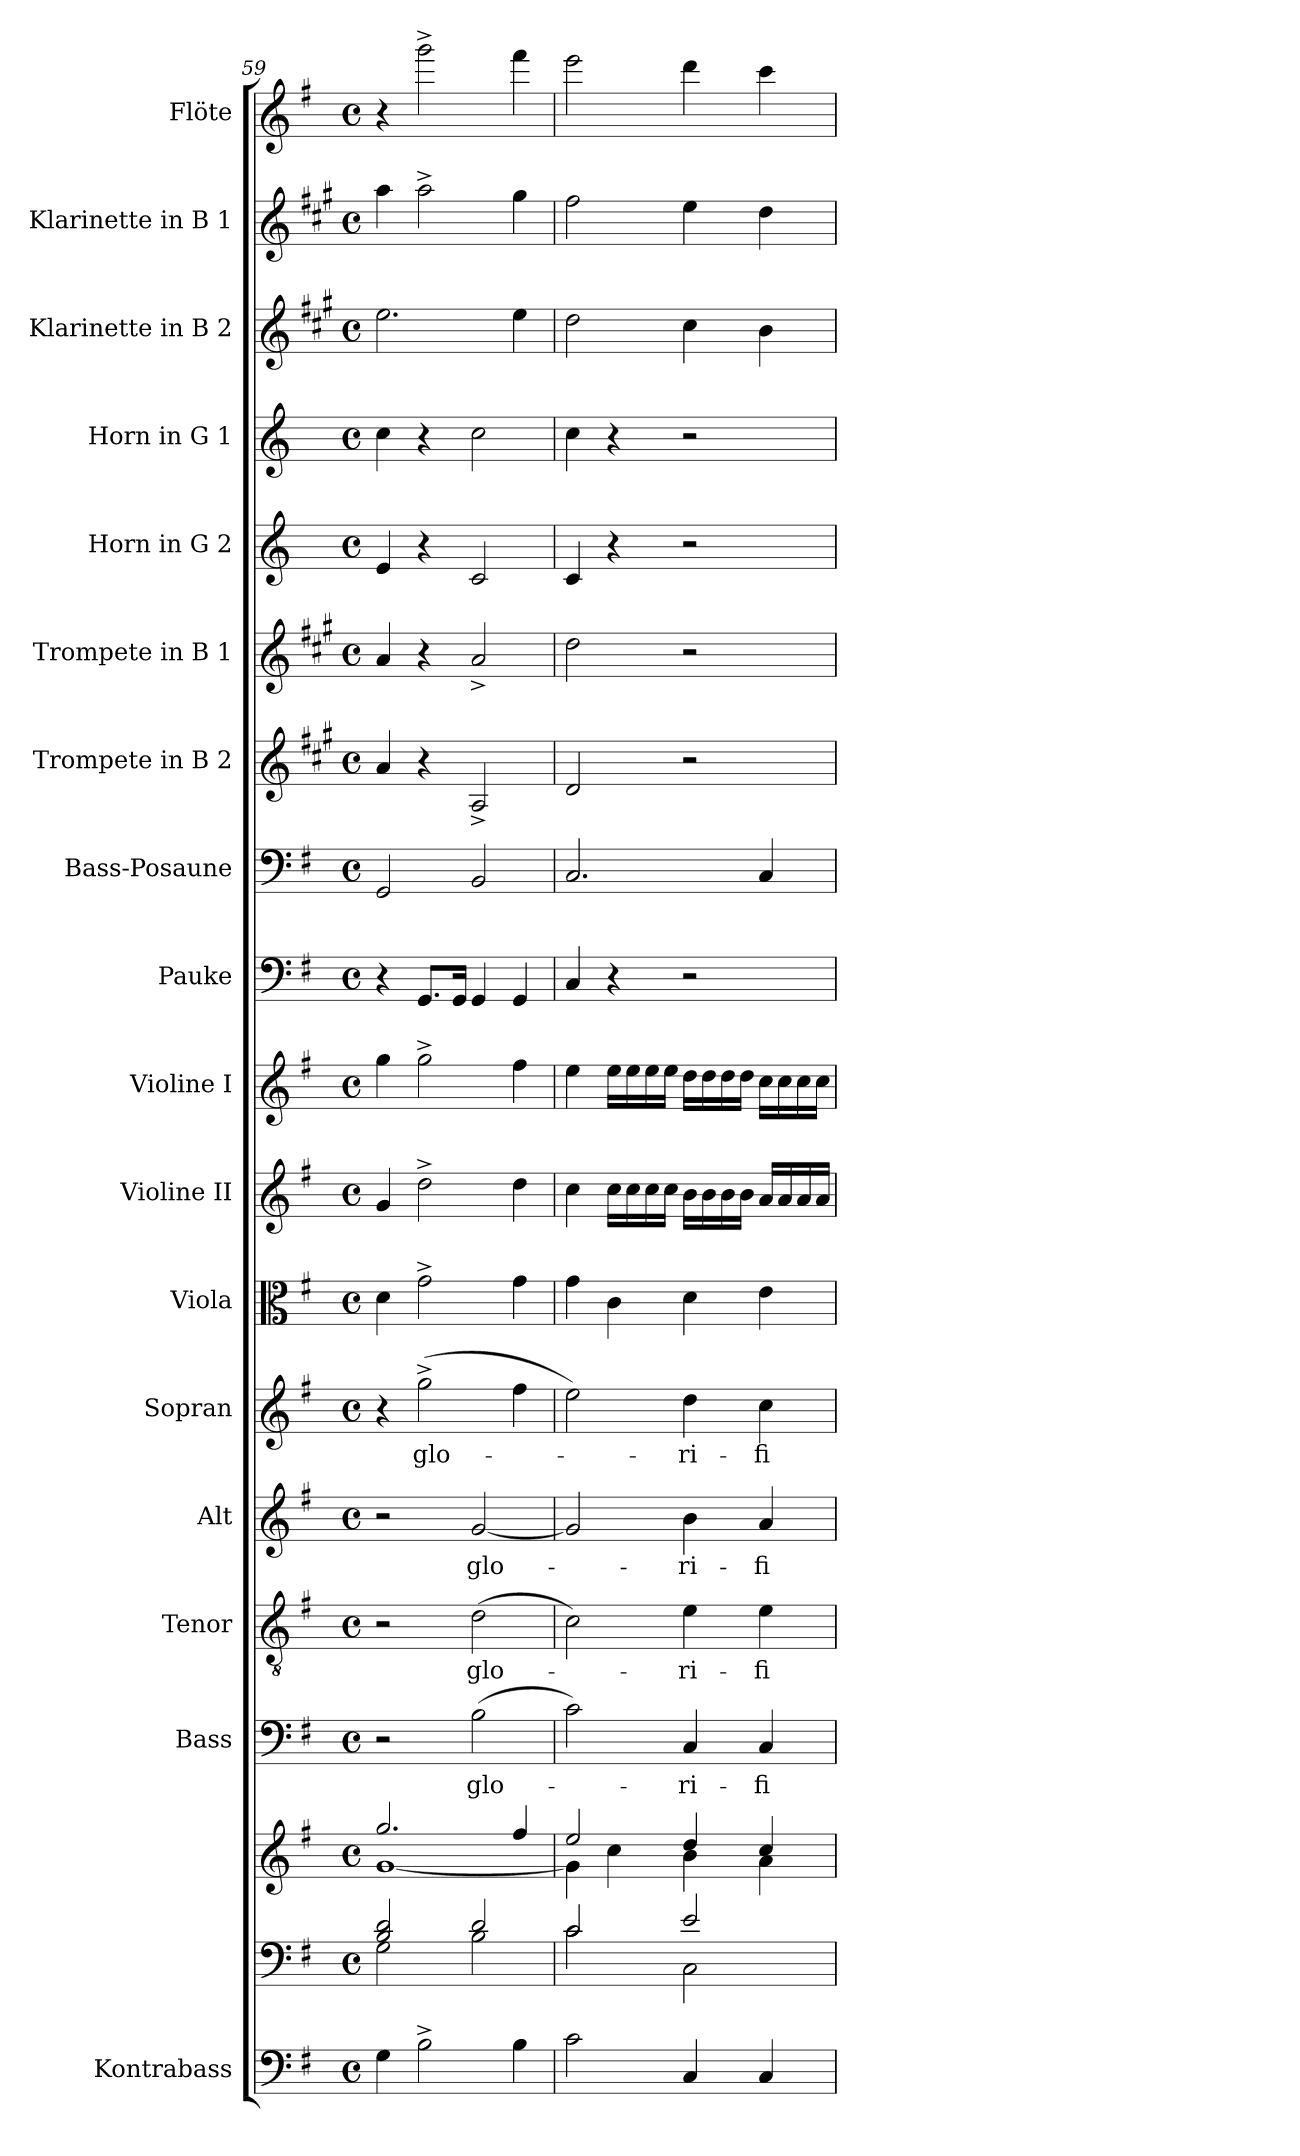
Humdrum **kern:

**kern	**kern	**kern	**kern	**text	**kern	**text	**kern	**text	**kern	**text	**kern	**kern	**kern	**kern	**kern	**kern	**kern	**kern	**kern	**kern	**kern	**kern
*part18	*part17	*part17	*part16	*part16	*part15	*part15	*part14	*part14	*part13	*part13	*part12	*part11	*part10	*part9	*part8	*part7	*part6	*part5	*part4	*part3	*part2	*part1
*staff19	*staff18	*staff17	*staff16	*staff16	*staff15	*staff15	*staff14	*staff14	*staff13	*staff13	*staff12	*staff11	*staff10	*staff9	*staff8	*staff7	*staff6	*staff5	*staff4	*staff3	*staff2	*staff1
*I"Kontrabass	*	*	*I"Bass	*	*I"Tenor	*	*I"Alt	*	*I"Sopran	*	*I"Viola	*I"Violine II	*I"Violine I	*I"Pauke	*I"Bass-Posaune	*I"Trompete in B 2	*I"Trompete in B 1	*I"Horn in G 2	*I"Horn in G 1	*I"Klarinette in B 2	*I"Klarinette in B 1	*I"Flöte
*I'Kb.	*	*	*I'B	*	*I'T	*	*I'A	*	*I'S	*	*I'Vla.	*I'Vl. II	*I'Vl. I	*I'Pk.	*I'B. Pos.	*	*	*I'Hrn. 2	*I'Hrn. 1	*	*	*I'Fl.
*clefF4	*clefF4	*clefG2	*clefF4	*	*clefGv2	*	*clefG2	*	*clefG2	*	*clefC3	*clefG2	*clefG2	*clefF4	*clefF4	*clefG2	*clefG2	*clefG2	*clefG2	*clefG2	*clefG2	*clefG2
*ITrd7c12	*	*	*	*	*	*	*	*	*	*	*	*	*	*	*	*ITrd1c2	*ITrd1c2	*ITrd3c5	*ITrd3c5	*ITrd1c2	*ITrd1c2	*
*k[f#]	*k[f#]	*k[f#]	*k[f#]	*	*k[f#]	*	*k[f#]	*	*k[f#]	*	*k[f#]	*k[f#]	*k[f#]	*k[f#]	*k[f#]	*k[f#]	*k[f#]	*k[f#]	*k[f#]	*k[f#]	*k[f#]	*k[f#]
*G:	*G:	*G:	*G:	*	*G:	*	*G:	*	*G:	*	*G:	*G:	*G:	*G:	*G:	*G:	*G:	*G:	*G:	*G:	*G:	*G:
*M4/4	*M4/4	*M4/4	*M4/4	*	*M4/4	*	*M4/4	*	*M4/4	*	*M4/4	*M4/4	*M4/4	*M4/4	*M4/4	*M4/4	*M4/4	*M4/4	*M4/4	*M4/4	*M4/4	*M4/4
*met(c)	*met(c)	*met(c)	*met(c)	*	*met(c)	*	*met(c)	*	*met(c)	*	*met(c)	*met(c)	*met(c)	*met(c)	*met(c)	*met(c)	*met(c)	*met(c)	*met(c)	*met(c)	*met(c)	*met(c)
=59	=59	=59	=59	=59	=59	=59	=59	=59	=59	=59	=59	=59	=59	=59	=59	=59	=59	=59	=59	=59	=59	=59
*	*^	*^	*	*	*	*	*	*	*	*	*	*	*	*	*	*	*	*	*	*	*	*
4GG\	2B/ 2d/	2G\	2.gg/	[<1g	2r	.	2r	.	2r	.	4r	.	4d\	4g/	4gg\	4r	2GG/	4g/	4g/	4B/	4g\	2.dd\	4gg\	4r
!	!	!	!	!	!	!	!	!	!	!	!	!LO:LY:b	!	!	!	!	!	!	!	!	!	!	!	!
2BB^>\	.	.	.	.	.	.	.	.	.	.	(>2gg^>\	glo-	2g^>\	2dd^>\	2gg^>\	8.GG/L	.	4r	4r	4r	4r	.	2gg^>\	2ggg^>\
.	.	.	.	.	.	.	.	.	.	.	.	.	.	.	.	16GG/Jk	.	.	.	.	.	.	.	.
!	!	!	!	!	!	!LO:LY:b	!	!LO:LY:b	!	!LO:LY:b	!	!	!	!	!	!	!	!	!	!	!	!	!	!
.	2d/	2B\	.	.	(>2B\	glo-	(>2d\	glo-	[2g/	glo-	.	.	.	.	.	4GG/	2BB/	2G^</	2g^</	2G/	2g\	.	.	.
4BB\	.	.	4ff#/	.	.	.	.	.	.	.	4ff#\	.	4g\	4dd\	4ff#\	4GG/	.	.	.	.	.	4dd\	4ff#\	4fff#\
=60	=60	=60	=60	=60	=60	=60	=60	=60	=60	=60	=60	=60	=60	=60	=60	=60	=60	=60	=60	=60	=60	=60	=60	=60
2C\	2c/	2c\	2ee/	4g\]	2c\)	.	2c\)	.	2g/]	.	2ee\)	.	4g\	4cc\	4ee\	4C/	2.C/	2c/	2cc\	4G/	4g\	2cc\	2ee\	2eee\
.	.	.	.	4cc\	.	.	.	.	.	.	.	.	4c\	16cc\LL	16ee\LL	4r	.	.	.	4r	4r	.	.	.
.	.	.	.	.	.	.	.	.	.	.	.	.	.	16cc\	16ee\	.	.	.	.	.	.	.	.	.
.	.	.	.	.	.	.	.	.	.	.	.	.	.	16cc\	16ee\	.	.	.	.	.	.	.	.	.
.	.	.	.	.	.	.	.	.	.	.	.	.	.	16cc\JJ	16ee\JJ	.	.	.	.	.	.	.	.	.
!	!	!	!	!	!	!LO:LY:b	!	!LO:LY:b	!	!LO:LY:b	!	!LO:LY:b	!	!	!	!	!	!	!	!	!	!	!	!
4CC/	2e/	2C\	4dd/	4b\	4C/	-ri-	4e\	-ri-	4b\	-ri-	4dd\	-ri-	4d\	16b\LL	16dd\LL	2r	.	2r	2r	2r	2r	4b\	4dd\	4ddd\
.	.	.	.	.	.	.	.	.	.	.	.	.	.	16b\	16dd\	.	.	.	.	.	.	.	.	.
.	.	.	.	.	.	.	.	.	.	.	.	.	.	16b\	16dd\	.	.	.	.	.	.	.	.	.
.	.	.	.	.	.	.	.	.	.	.	.	.	.	16b\JJ	16dd\JJ	.	.	.	.	.	.	.	.	.
!	!	!	!	!	!	!LO:LY:b	!	!LO:LY:b	!	!LO:LY:b	!	!LO:LY:b	!	!	!	!	!	!	!	!	!	!	!	!
4CC/	.	.	4cc/	4a\	4C/	-fi-	4e\	-fi-	4a/	-fi-	4cc\	-fi-	4e\	16a/LL	16cc\LL	.	4C/	.	.	.	.	4a\	4cc\	4ccc\
.	.	.	.	.	.	.	.	.	.	.	.	.	.	16a/	16cc\	.	.	.	.	.	.	.	.	.
.	.	.	.	.	.	.	.	.	.	.	.	.	.	16a/	16cc\	.	.	.	.	.	.	.	.	.
.	.	.	.	.	.	.	.	.	.	.	.	.	.	16a/JJ	16cc\JJ	.	.	.	.	.	.	.	.	.
*	*v	*v	*	*	*	*	*	*	*	*	*	*	*	*	*	*	*	*	*	*	*	*	*	*
*	*	*v	*v	*	*	*	*	*	*	*	*	*	*	*	*	*	*	*	*	*	*	*	*
=	=	=	=	=	=	=	=	=	=	=	=	=	=	=	=	=	=	=	=	=	=	=
*-	*-	*-	*-	*-	*-	*-	*-	*-	*-	*-	*-	*-	*-	*-	*-	*-	*-	*-	*-	*-	*-	*-
